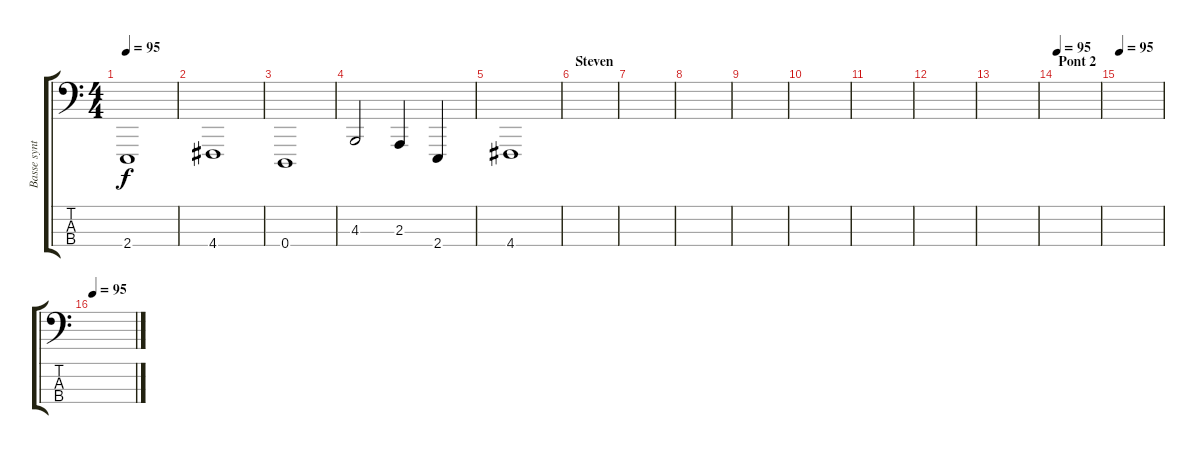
\track ("Basse synthé" "Basse synt") {instrument lead2sawtooth}
\staff {score tabs}
\tuning (F2 C2 G1 D1) {hide}
\ts (4 4)
\tempo 95
\clef f4
\ks c
2.4.1{dy f} |
4.4.1 |
0.4.1 |
4.3.2 2.3.4 2.4.4 |
4.4.1 |
\section ("" "Steven")
|
|
|
|
|
|
|
|
\section ("" "Pont 2")
\tempo 95
|
\tempo 95
|
\tempo 95
